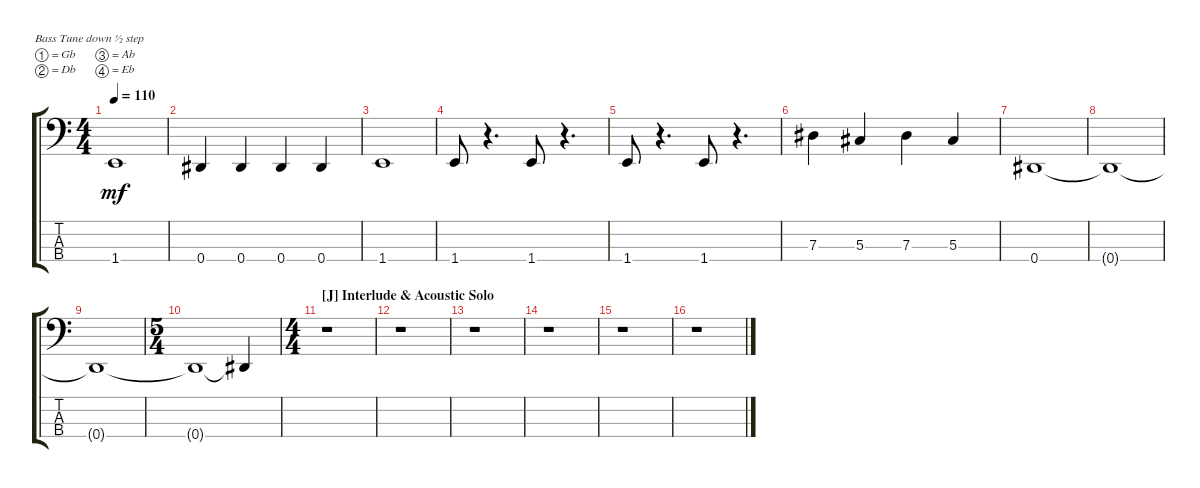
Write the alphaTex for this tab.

\defaultSystemsLayout 4
\bracketExtendMode groupsimilarinstruments
\singleTrackTrackNamePolicy hidden
\multiTrackTrackNamePolicy hidden
\firstSystemTrackNameOrientation horizontal
\otherSystemsTrackNameOrientation horizontal
\track ("Виталий Дубинин" "E-Bass") {instrument electricbassfinger}
\staff {score tabs}
\tuning (Gb2 Db2 Ab1 Eb1)
\ts (4 4)
\tempo 110
\clef f4
\scale
1.03909
\ks c
1.4.1{dy mf} |
\scale
0.960908 0.4.4 0.4.4 0.4.4 0.4.4 |
\scale
1.03909 1.4.1 |
\scale
0.960908 1.4.8 r.4{d} 1.4.8 r.4{d} |
\scale
1.03909 1.4.8 r.4{d} 1.4.8 r.4{d} |
\scale
0.960908 7.3.4 5.3.4 7.3.4 5.3.4 |
\scale
1.03909 0.4.1 |
\scale
0.960908 0.4{t}.1 |
\scale
1.03909 0.4{t}.1 |
\ts (5 4)
\scale
0.960908 0.4{t}.1 0.4{t}.4 |
\ts (4 4)
\section ("J" "Interlude & Acoustic Solo")
\scale
1.06936 r.1 |
\scale
0.930643 r.1 |
\scale
1.03909 r.1 |
\scale
0.960908 r.1 |
\scale
1.03909 r.1 |
\tempo (85 hide)
\scale
0.960908 r.1
